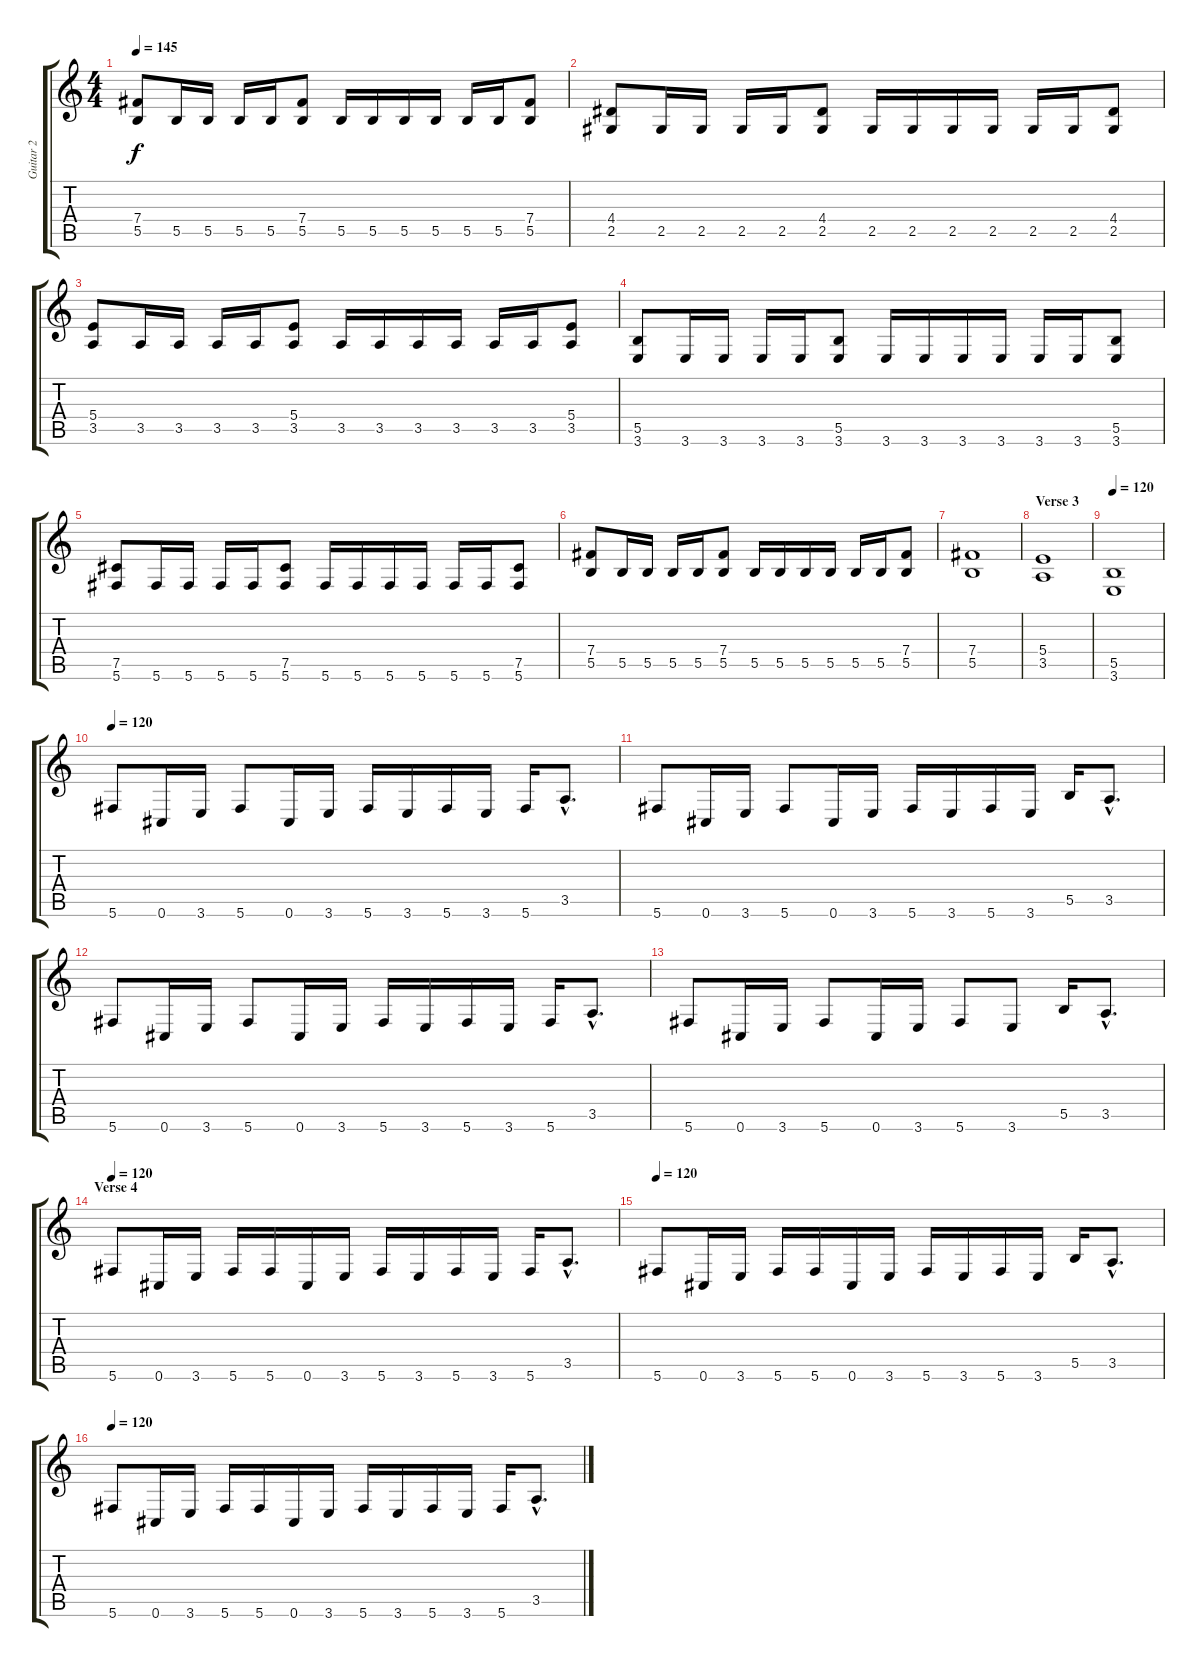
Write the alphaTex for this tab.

\track ("Guitar 2" "Guitar 2") {instrument distortionguitar}
\staff {score tabs}
\tuning (Db4 Ab3 E3 B2 Gb2 Db2) {hide}
\ts (4 4)
\tempo 145
\clef g2
\ks c
(7.4 5.5).8{dy f} 5.5.16 5.5.16 5.5.16 5.5.16 (7.4 5.5).8 5.5.16 5.5.16 5.5.16 5.5.16 5.5.16 5.5.16 (7.4 5.5).8 |
(4.4 2.5).8 2.5.16 2.5.16 2.5.16 2.5.16 (4.4 2.5).8 2.5.16 2.5.16 2.5.16 2.5.16 2.5.16 2.5.16 (4.4 2.5).8 |
(5.4 3.5).8 3.5.16 3.5.16 3.5.16 3.5.16 (5.4 3.5).8 3.5.16 3.5.16 3.5.16 3.5.16 3.5.16 3.5.16 (5.4 3.5).8 |
(5.5 3.6).8 3.6.16 3.6.16 3.6.16 3.6.16 (5.5 3.6).8 3.6.16 3.6.16 3.6.16 3.6.16 3.6.16 3.6.16 (5.5 3.6).8 |
(7.5 5.6).8 5.6.16 5.6.16 5.6.16 5.6.16 (7.5 5.6).8 5.6.16 5.6.16 5.6.16 5.6.16 5.6.16 5.6.16 (7.5 5.6).8 |
(7.4 5.5).8 5.5.16 5.5.16 5.5.16 5.5.16 (7.4 5.5).8 5.5.16 5.5.16 5.5.16 5.5.16 5.5.16 5.5.16 (7.4 5.5).8 |
(7.4 5.5).1 |
\section ("" "Verse 3")
(5.4 3.5).1 |
\tempo 120
(5.5 3.6).1 |
\tempo 120
5.6.8 0.6.16 3.6.16 5.6.8 0.6.16 3.6.16 5.6.16 3.6.16 5.6.16 3.6.16 5.6.16 3.5{hac}.8{d} |
5.6.8 0.6.16 3.6.16 5.6.8 0.6.16 3.6.16 5.6.16 3.6.16 5.6.16 3.6.16 5.5.16 3.5{hac}.8{d} |
5.6.8 0.6.16 3.6.16 5.6.8 0.6.16 3.6.16 5.6.16 3.6.16 5.6.16 3.6.16 5.6.16 3.5{hac}.8{d} |
5.6.8 0.6.16 3.6.16 5.6.8 0.6.16 3.6.16 5.6.8 3.6.8 5.5.16 3.5{hac}.8{d} |
\section ("" "Verse 4")
\tempo 120
5.6.8 0.6.16 3.6.16 5.6.16 5.6.16 0.6.16 3.6.16 5.6.16 3.6.16 5.6.16 3.6.16 5.6.16 3.5{hac}.8{d} |
\tempo 120
5.6.8 0.6.16 3.6.16 5.6.16 5.6.16 0.6.16 3.6.16 5.6.16 3.6.16 5.6.16 3.6.16 5.5.16 3.5{hac}.8{d} |
\tempo 120
5.6.8 0.6.16 3.6.16 5.6.16 5.6.16 0.6.16 3.6.16 5.6.16 3.6.16 5.6.16 3.6.16 5.6.16 3.5{hac}.8{d}
